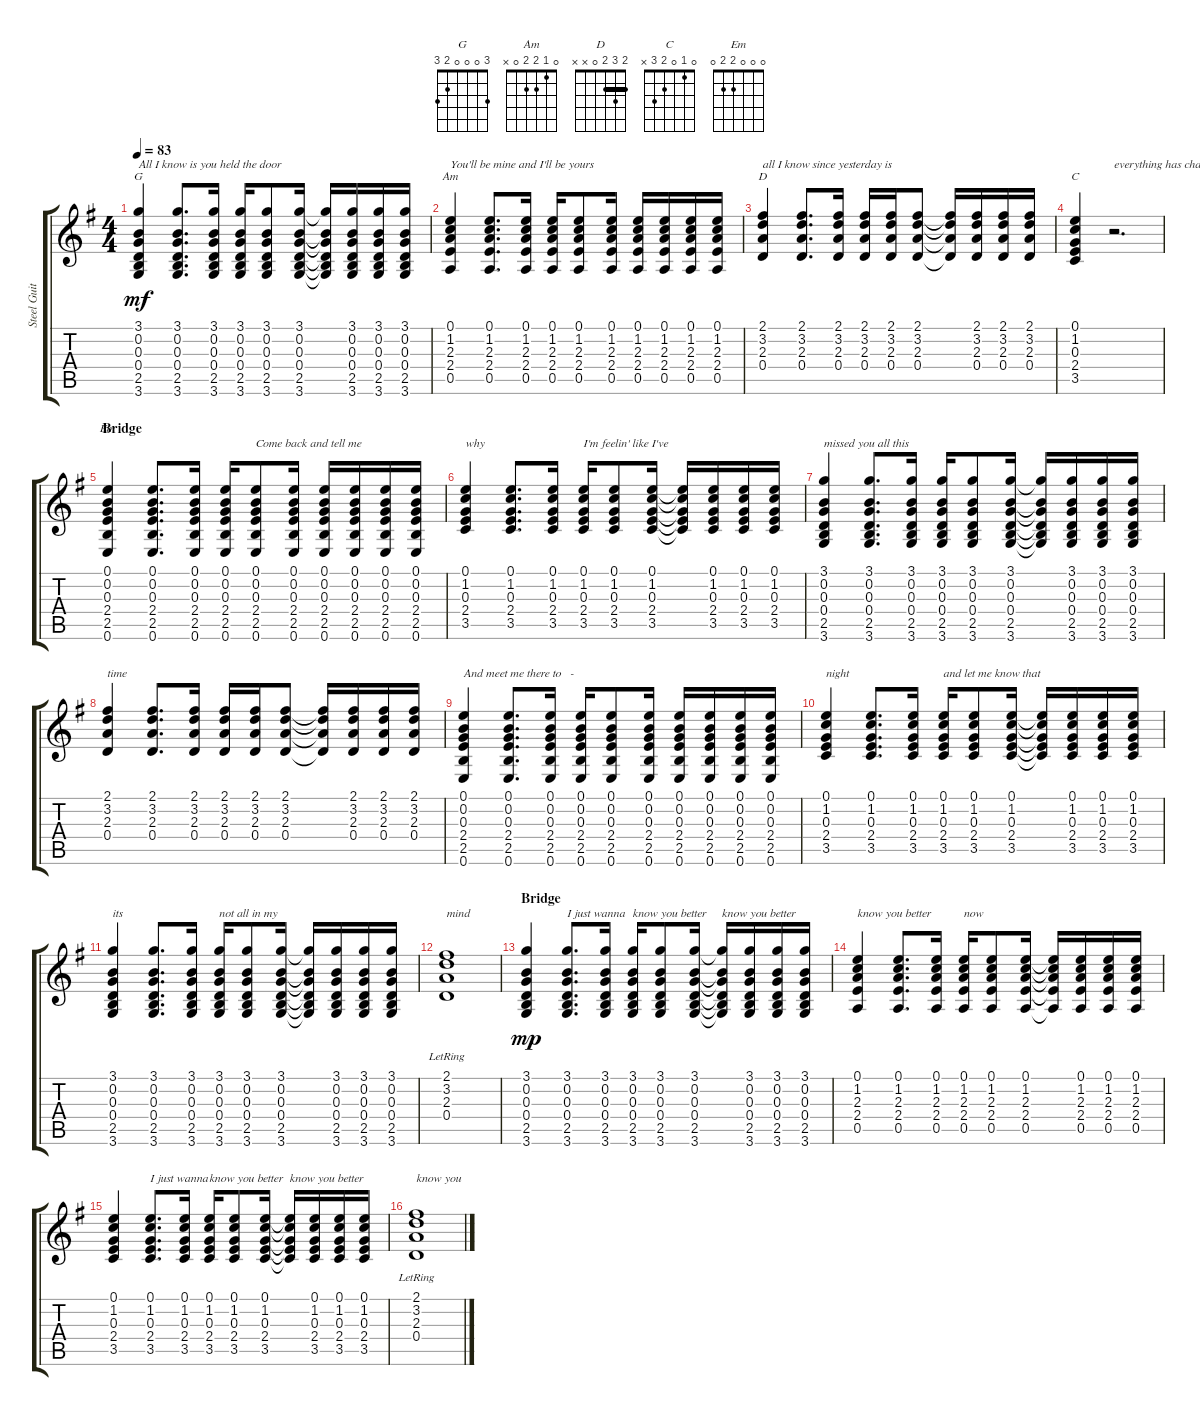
\track ("Steel Guitar" "Steel Guit") {instrument acousticguitarsteel}
\staff {score tabs}
\tuning (E4 B3 G3 D3 A2 E2) {hide}
\chord ("G" 3 0 0 0 2 3)
\chord ("Am" 0 1 2 2 0 x)
\chord ("D" 2 3 2 0 x x) {barre 2}
\chord ("C" 0 1 0 2 3 x)
\chord ("Em" 0 0 0 2 2 0)
\ts (4 4)
\tempo 83
\clef g2
\ks g
(3.1 0.2 0.3 0.4 2.5 3.6).4{ch "G" txt "All I know is you held the door" dy mf} (3.1 0.2 0.3 0.4 2.5 3.6).8{d} (3.1 0.2 0.3 0.4 2.5 3.6).16 (3.1 0.2 0.3 0.4 2.5 3.6).16 (3.1 0.2 0.3 0.4 2.5 3.6).8 (3.1 0.2 0.3 0.4 2.5 3.6).16 (3.1{t} 0.2{t} 0.3{t} 0.4{t} 2.5{t} 3.6{t}).16 (3.1 0.2 0.3 0.4 2.5 3.6).16 (3.1 0.2 0.3 0.4 2.5 3.6).16 (3.1 0.2 0.3 0.4 2.5 3.6).16 |
(0.1 1.2 2.3 2.4 0.5).4{ch "Am" txt "You'll be mine and I'll be yours"} (0.1 1.2 2.3 2.4 0.5).8{d} (0.1 1.2 2.3 2.4 0.5).16 (0.1 1.2 2.3 2.4 0.5).16 (0.1 1.2 2.3 2.4 0.5).8 (0.1 1.2 2.3 2.4 0.5).16 (0.1 1.2 2.3 2.4 0.5).16 (0.1 1.2 2.3 2.4 0.5).16 (0.1 1.2 2.3 2.4 0.5).16 (0.1 1.2 2.3 2.4 0.5).16 |
(2.1 3.2 2.3 0.4).4{ch "D" txt "all I know since yesterday is"} (2.1 3.2 2.3 0.4).8{d} (2.1 3.2 2.3 0.4).16 (2.1 3.2 2.3 0.4).16 (2.1 3.2 2.3 0.4).16 (2.1 3.2 2.3 0.4).8 (2.1{t} 3.2{t} 2.3{t} 0.4{t}).16 (2.1 3.2 2.3 0.4).16 (2.1 3.2 2.3 0.4).16 (2.1 3.2 2.3 0.4).16 |
(0.1 1.2 0.3 2.4 3.5).4{ch "C"} r.2{d txt "everything has changed"} |
\section ("" "Bridge")
(0.1 0.2 0.3 2.4 2.5 0.6).4{ch "Em"} (0.1 0.2 0.3 2.4 2.5 0.6).8{d} (0.1 0.2 0.3 2.4 2.5 0.6).16 (0.1 0.2 0.3 2.4 2.5 0.6).16 (0.1 0.2 0.3 2.4 2.5 0.6).8{txt "Come back and tell me "} (0.1 0.2 0.3 2.4 2.5 0.6).16 (0.1 0.2 0.3 2.4 2.5 0.6).16 (0.1 0.2 0.3 2.4 2.5 0.6).16 (0.1 0.2 0.3 2.4 2.5 0.6).16 (0.1 0.2 0.3 2.4 2.5 0.6).16 |
(0.1 1.2 0.3 2.4 3.5).4{txt "why"} (0.1 1.2 0.3 2.4 3.5).8{d} (0.1 1.2 0.3 2.4 3.5).16 (0.1 1.2 0.3 2.4 3.5).16{txt "I'm feelin' like I've "} (0.1 1.2 0.3 2.4 3.5).8 (0.1 1.2 0.3 2.4 3.5).16 (0.1{t} 1.2{t} 0.3{t} 2.4{t} 3.5{t}).16 (0.1 1.2 0.3 2.4 3.5).16 (0.1 1.2 0.3 2.4 3.5).16 (0.1 1.2 0.3 2.4 3.5).16 |
(3.1 0.2 0.3 0.4 2.5 3.6).4{txt "missed you all this "} (3.1 0.2 0.3 0.4 2.5 3.6).8{d} (3.1 0.2 0.3 0.4 2.5 3.6).16 (3.1 0.2 0.3 0.4 2.5 3.6).16 (3.1 0.2 0.3 0.4 2.5 3.6).8 (3.1 0.2 0.3 0.4 2.5 3.6).16 (3.1{t} 0.2{t} 0.3{t} 0.4{t} 2.5{t} 3.6{t}).16 (3.1 0.2 0.3 0.4 2.5 3.6).16 (3.1 0.2 0.3 0.4 2.5 3.6).16 (3.1 0.2 0.3 0.4 2.5 3.6).16 |
(2.1 3.2 2.3 0.4).4{txt "time"} (2.1 3.2 2.3 0.4).8{d} (2.1 3.2 2.3 0.4).16 (2.1 3.2 2.3 0.4).16 (2.1 3.2 2.3 0.4).16 (2.1 3.2 2.3 0.4).8 (2.1{t} 3.2{t} 2.3{t} 0.4{t}).16 (2.1 3.2 2.3 0.4).16 (2.1 3.2 2.3 0.4).16 (2.1 3.2 2.3 0.4).16 |
(0.1 0.2 0.3 2.4 2.5 0.6).4{txt "And meet me there to   -"} (0.1 0.2 0.3 2.4 2.5 0.6).8{d} (0.1 0.2 0.3 2.4 2.5 0.6).16 (0.1 0.2 0.3 2.4 2.5 0.6).16 (0.1 0.2 0.3 2.4 2.5 0.6).8 (0.1 0.2 0.3 2.4 2.5 0.6).16 (0.1 0.2 0.3 2.4 2.5 0.6).16 (0.1 0.2 0.3 2.4 2.5 0.6).16 (0.1 0.2 0.3 2.4 2.5 0.6).16 (0.1 0.2 0.3 2.4 2.5 0.6).16 |
(0.1 1.2 0.3 2.4 3.5).4{txt "night"} (0.1 1.2 0.3 2.4 3.5).8{d} (0.1 1.2 0.3 2.4 3.5).16 (0.1 1.2 0.3 2.4 3.5).16{txt "and let me know that"} (0.1 1.2 0.3 2.4 3.5).8 (0.1 1.2 0.3 2.4 3.5).16 (0.1{t} 1.2{t} 0.3{t} 2.4{t} 3.5{t}).16 (0.1 1.2 0.3 2.4 3.5).16 (0.1 1.2 0.3 2.4 3.5).16 (0.1 1.2 0.3 2.4 3.5).16 |
(3.1 0.2 0.3 0.4 2.5 3.6).4{txt "its "} (3.1 0.2 0.3 0.4 2.5 3.6).8{d} (3.1 0.2 0.3 0.4 2.5 3.6).16 (3.1 0.2 0.3 0.4 2.5 3.6).16{txt "not all in my"} (3.1 0.2 0.3 0.4 2.5 3.6).8 (3.1 0.2 0.3 0.4 2.5 3.6).16 (3.1{t} 0.2{t} 0.3{t} 0.4{t} 2.5{t} 3.6{t}).16 (3.1 0.2 0.3 0.4 2.5 3.6).16 (3.1 0.2 0.3 0.4 2.5 3.6).16 (3.1 0.2 0.3 0.4 2.5 3.6).16 |
(2.1{lr} 3.2{lr} 2.3{lr} 0.4{lr}).1{txt "mind"} |
\section ("" "Bridge")
(3.1 0.2 0.3 0.4 2.5 3.6).4{dy mp} (3.1 0.2 0.3 0.4 2.5 3.6).8{d txt "I just wanna"} (3.1 0.2 0.3 0.4 2.5 3.6).16 (3.1 0.2 0.3 0.4 2.5 3.6).16{txt "know you better"} (3.1 0.2 0.3 0.4 2.5 3.6).8 (3.1 0.2 0.3 0.4 2.5 3.6).16 (3.1{t} 0.2{t} 0.3{t} 0.4{t} 2.5{t} 3.6{t}).16{txt "know you better"} (3.1 0.2 0.3 0.4 2.5 3.6).16 (3.1 0.2 0.3 0.4 2.5 3.6).16 (3.1 0.2 0.3 0.4 2.5 3.6).16 |
(0.1 1.2 2.3 2.4 0.5).4{txt "know you better"} (0.1 1.2 2.3 2.4 0.5).8{d} (0.1 1.2 2.3 2.4 0.5).16 (0.1 1.2 2.3 2.4 0.5).16{txt "now"} (0.1 1.2 2.3 2.4 0.5).8 (0.1 1.2 2.3 2.4 0.5).16 (0.1{t} 1.2{t} 2.3{t} 2.4{t} 0.5{t}).16 (0.1 1.2 2.3 2.4 0.5).16 (0.1 1.2 2.3 2.4 0.5).16 (0.1 1.2 2.3 2.4 0.5).16 |
(0.1 1.2 0.3 2.4 3.5).4 (0.1 1.2 0.3 2.4 3.5).8{d txt "I just wanna"} (0.1 1.2 0.3 2.4 3.5).16 (0.1 1.2 0.3 2.4 3.5).16{txt "know you better"} (0.1 1.2 0.3 2.4 3.5).8 (0.1 1.2 0.3 2.4 3.5).16 (0.1{t} 1.2{t} 0.3{t} 2.4{t} 3.5{t}).16{txt "know you better"} (0.1 1.2 0.3 2.4 3.5).16 (0.1 1.2 0.3 2.4 3.5).16 (0.1 1.2 0.3 2.4 3.5).16 |
(2.1 3.2{lr} 2.3 0.4).1{txt "know you"}
